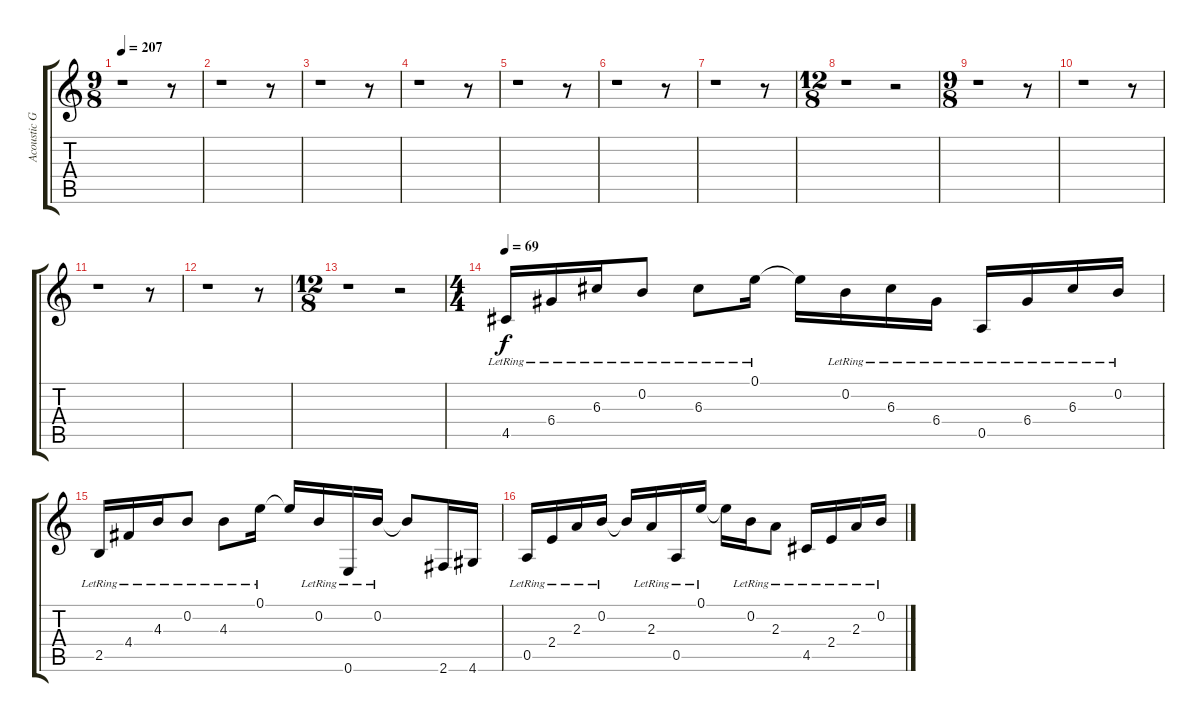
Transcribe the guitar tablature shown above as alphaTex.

\track ("Acoustic Guitar" "Acoustic G") {instrument acousticguitarsteel}
\staff {score tabs}
\tuning (E4 B3 G3 D3 A2 E2) {hide}
\ts (9 8)
\tempo 207
\clef g2
\ks c
r.1{dy f} r.8 |
r.1 r.8 |
r.1 r.8 |
r.1 r.8 |
r.1 r.8 |
r.1 r.8 |
r.1 r.8 |
\ts (12 8)
r.1 r.2 |
\ts (9 8)
r.1 r.8 |
r.1 r.8 |
r.1 r.8 |
r.1 r.8 |
\ts (12 8)
r.1 r.2 |
\ts (4 4)
\tempo 69
4.5{lr}.16 6.4{lr}.16 6.3{lr}.16 0.2{lr}.8 6.3{lr}.8 0.1{lr}.16 0.1{t}.16 0.2{lr}.16 6.3{lr}.16 6.4{lr}.16 0.5{lr}.16 6.4{lr}.16 6.3{lr}.16 0.2{lr}.16 |
2.5{lr}.16 4.4{lr}.16 4.3{lr}.16 0.2{lr}.8 4.3{lr}.8 0.1{lr}.16 0.1{t}.16 0.2{lr}.16 0.6{lr}.16 0.2{lr}.16 0.2{t}.8 2.6.16 4.6.16 |
0.5{lr}.16 2.4{lr}.16 2.3{lr}.16 0.2{lr}.16 0.2{t}.16 2.3{lr}.16 0.5{lr}.16 0.1{lr}.16 0.1{t}.16 0.2{lr}.16 2.3{lr}.8 4.5{lr}.16 2.4{lr}.16 2.3{lr}.16 0.2{lr}.16
